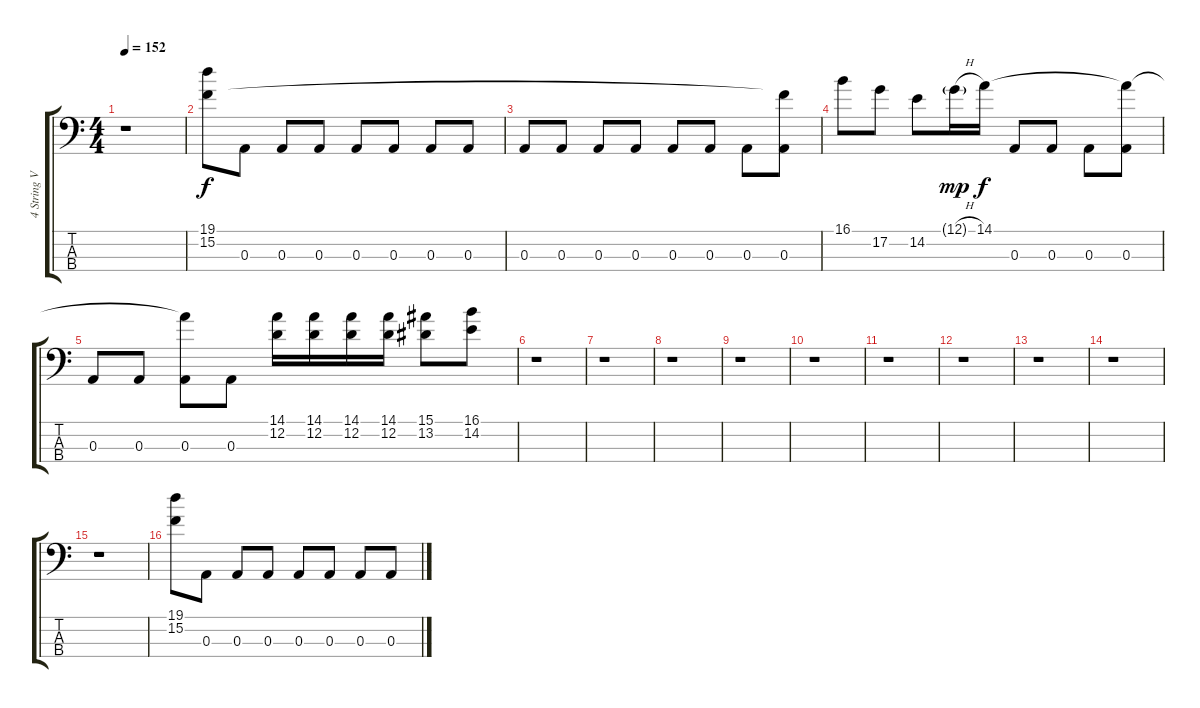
\track ("4 String Variations" "4 String V") {instrument electricbassfinger}
\staff {score tabs}
\tuning (G2 D2 A1 E1) {hide}
\ts (4 4)
\tempo 152
\clef f4
\ks c
r.1{dy f} |
(19.1 15.2).8 0.3.8 0.3.8 0.3.8 0.3.8 0.3.8 0.3.8 0.3.8 |
0.3.8 0.3.8 0.3.8 0.3.8 0.3.8 0.3.8 0.3.8 (15.2{t} 0.3).8 |
16.1.8 17.2.8 14.2.8 12.1{h g}.16{dy mp} 14.1.16{dy f} 0.3.8 0.3.8 0.3.8 (14.1{t} 0.3).8 |
0.3.8 0.3.8 (14.1{t} 0.3).8 0.3.8 (14.1 12.2).16 (14.1 12.2).16 (14.1 12.2).16 (14.1 12.2).16 (15.1 13.2).8 (16.1 14.2).8 |
r.1 |
r.1 |
r.1 |
r.1 |
r.1 |
r.1 |
r.1 |
r.1 |
r.1 |
r.1 |
(19.1 15.2).8 0.3.8 0.3.8 0.3.8 0.3.8 0.3.8 0.3.8 0.3.8
